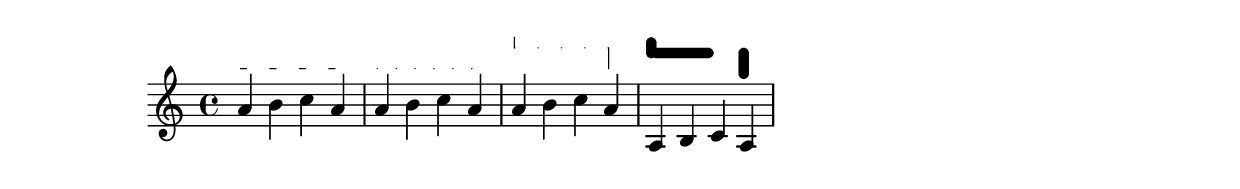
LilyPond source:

%% Do not edit this file; it is auto-generated from LSR http://lsr.dsi.unimi.it
%% This file is in the public domain.
\version "2.11.52"

\header {
  lsrtags = "expressive-marks, text, tweaks-and-overrides"

  texidoces = "
Las instrucciones @code{\startTextSpan} y @code{\stopTextSpan}
permiten la creación de elementos de extensión textuales tan
fácilmente como indicaciones de pedal u
octavaciones. Sobreescribimos ciertas propiedades del objeto
@code{TextSpanner} para modificar su salida.

"
  doctitlees = "Crear elementos de extensión textuales"

  texidoc = "
The @code{\\startTextSpan} and @code{\\stopTextSpan} commands allow the
creation of text spanners as easily as pedal indications or
octavations. Override some properties of the @code{TextSpanner} object
to modify its output.

"
  doctitle = "Creating text spanners"
} % begin verbatim
\relative c'' {
  \override TextSpanner  #'edge-text = #'("bla" . "blu")
  a \startTextSpan
  b c
  a \stopTextSpan
  
  \override TextSpanner  #'dash-period = #2
  \override TextSpanner  #'dash-fraction = #0.0
  a \startTextSpan
  b c
  a \stopTextSpan
  
  \revert TextSpanner #'style
  \override TextSpanner  #'style = #'dashed-line \override TextSpanner #'bound-details #'left #'text = \markup { \draw-line #'(0 . 1) }
 \override TextSpanner #'bound-details #'right #'text = \markup { \draw-line #'(0 . -2) }

  a \startTextSpan
  b c
  a \stopTextSpan
  
  \set Staff.middleCPosition = #-13
  \override TextSpanner  #'dash-period = #10
  \override TextSpanner  #'dash-fraction = #0.5
  \override TextSpanner  #'thickness = #10
  a \startTextSpan
  b c
  a \stopTextSpan
  \set Staff.middleCPosition = #-6
}
